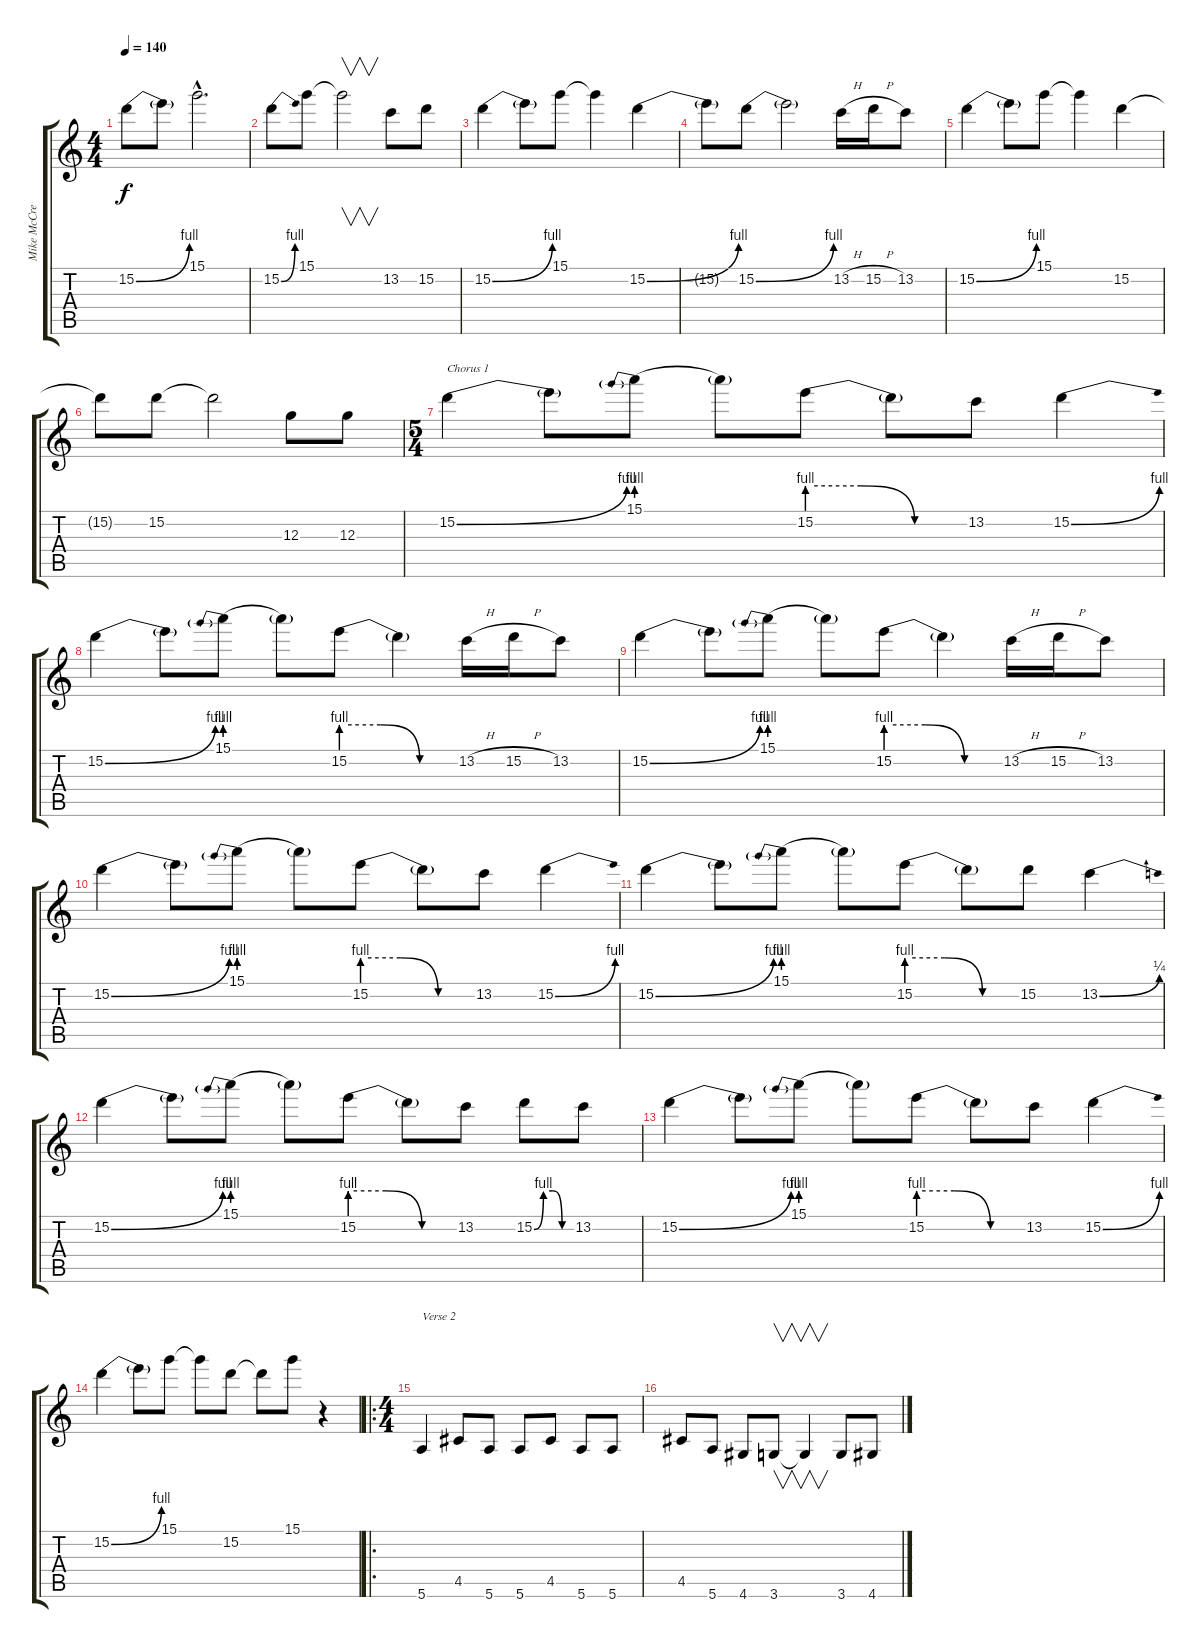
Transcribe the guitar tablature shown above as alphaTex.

\track ("Mike McCready" "Mike McCre") {instrument distortionguitar}
\staff {score tabs}
\tuning (E4 B3 G3 D3 A2 E2) {hide}
\ts (4 4)
\tempo 140
\clef g2
\ks c
15.2{be (bend 0 0 60 4)}.8{dy f} 15.2{t}.8 15.1{hac}.2{d} |
15.2{be (bend 0 0 60 4)}.8 15.1.8 15.1{t}.2{v} 13.2.8 15.2.8 |
15.2{be (bend 0 0 60 4)}.4 15.2{t}.8 15.1.8 15.1{t}.4 15.2{be (bend 0 0 60 4)}.4 |
15.2{t}.8 15.2{be (bend 0 0 60 4)}.8 15.2{t}.2 13.2{h}.16 15.2{h}.16 13.2.8 |
15.2{be (bend 0 0 60 4)}.4 15.2{t}.8 15.1.8 15.1{t}.4 15.2.4 |
15.2{t}.8 15.2.8 15.2{t}.2 12.3.8 12.3.8 |
\ts (5 4)
15.2{be (bend 0 0 60 4)}.4{txt "Chorus 1"} 15.2{t}.8 15.1{be (prebend 0 4 60 4)}.8 15.1{t}.8 15.2{be (custom 0 4 20 4 40 0 60 0)}.8 15.2{t}.8 13.2.8 15.2{be (bend 0 0 60 4)}.4 |
15.2{be (bend 0 0 60 4)}.4 15.2{t}.8 15.1{be (prebend 0 4 60 4)}.8 15.1{t}.8 15.2{be (custom 0 4 20 4 40 0 60 0)}.8 15.2{t}.4 13.2{h}.16 15.2{h}.16 13.2.8 |
15.2{be (bend 0 0 60 4)}.4 15.2{t}.8 15.1{be (prebend 0 4 60 4)}.8 15.1{t}.8 15.2{be (custom 0 4 20 4 40 0 60 0)}.8 15.2{t}.4 13.2{h}.16 15.2{h}.16 13.2.8 |
15.2{be (bend 0 0 60 4)}.4 15.2{t}.8 15.1{be (prebend 0 4 60 4)}.8 15.1{t}.8 15.2{be (custom 0 4 20 4 40 0 60 0)}.8 15.2{t}.8 13.2.8 15.2{be (bend 0 0 60 4)}.4 |
15.2{be (bend 0 0 60 4)}.4 15.2{t}.8 15.1{be (prebend 0 4 60 4)}.8 15.1{t}.8 15.2{be (custom 0 4 20 4 40 0 60 0)}.8 15.2{t}.8 15.2.8 13.2{be (bend 0 0 60 1)}.4 |
15.2{be (bend 0 0 60 4)}.4 15.2{t}.8 15.1{be (prebend 0 4 60 4)}.8 15.1{t}.8 15.2{be (custom 0 4 20 4 40 0 60 0)}.8 15.2{t}.8 13.2.8 15.2{be (custom 0 0 15 4 30 4 45 0 60 0)}.8 13.2.8 |
15.2{be (bend 0 0 60 4)}.4 15.2{t}.8 15.1{be (prebend 0 4 60 4)}.8 15.1{t}.8 15.2{be (custom 0 4 20 4 40 0 60 0)}.8 15.2{t}.8 13.2.8 15.2{be (bend 0 0 60 4)}.4 |
15.2{be (bend 0 0 60 4)}.4 15.2{t}.8 15.1.8 15.1{t}.8 15.2.8 15.2{t}.8 15.1.8 r.4 |
\ro
\ts (4 4)
5.6.4{txt "Verse 2"} 4.5.8 5.6.8 5.6.8 4.5.8 5.6.8 5.6.8 |
4.5.8 5.6.8 4.6.8 3.6.8{v} 3.6{t}.4{v} 3.6.8 4.6.8
